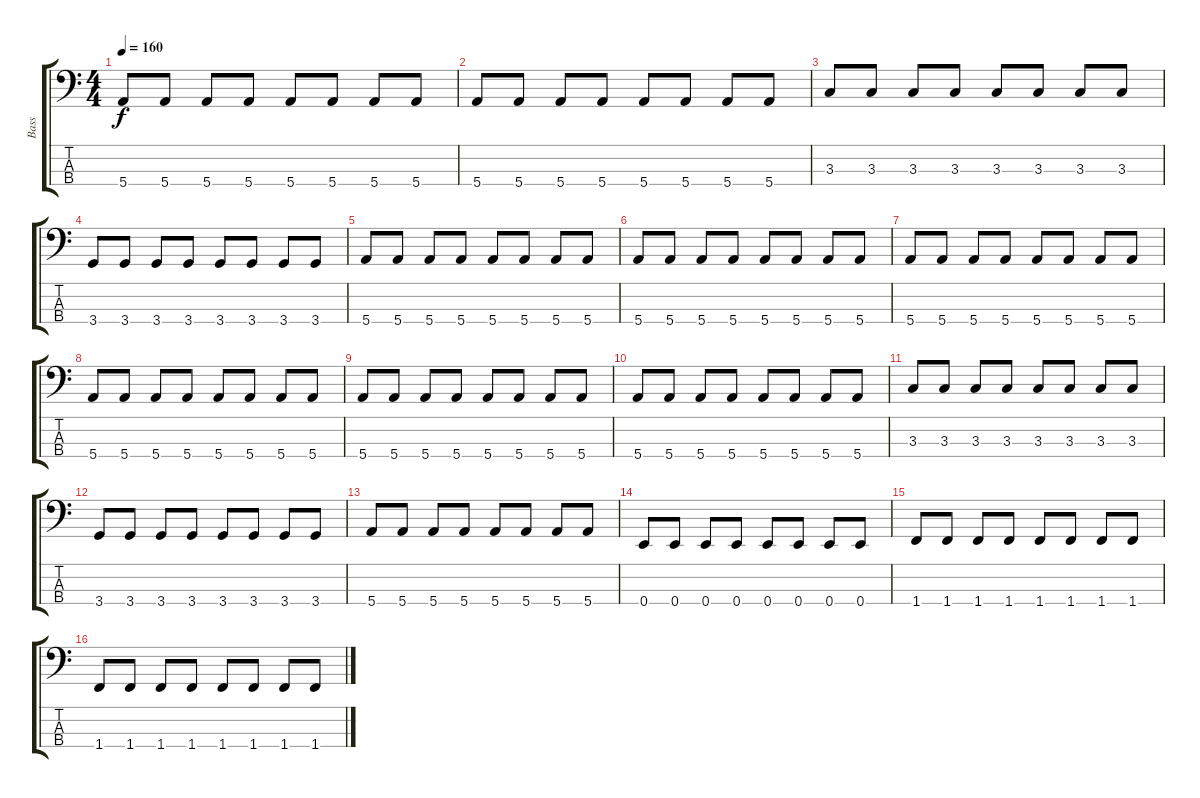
\track ("Bass" "Bass") {instrument electricbassfinger}
\staff {score tabs}
\tuning (G2 D2 A1 E1) {hide}
\ts (4 4)
\tempo 160
\clef f4
\ks c
5.4.8{dy f} 5.4.8 5.4.8 5.4.8 5.4.8 5.4.8 5.4.8 5.4.8 |
5.4.8 5.4.8 5.4.8 5.4.8 5.4.8 5.4.8 5.4.8 5.4.8 |
3.3.8 3.3.8 3.3.8 3.3.8 3.3.8 3.3.8 3.3.8 3.3.8 |
3.4.8 3.4.8 3.4.8 3.4.8 3.4.8 3.4.8 3.4.8 3.4.8 |
5.4.8 5.4.8 5.4.8 5.4.8 5.4.8 5.4.8 5.4.8 5.4.8 |
5.4.8 5.4.8 5.4.8 5.4.8 5.4.8 5.4.8 5.4.8 5.4.8 |
5.4.8 5.4.8 5.4.8 5.4.8 5.4.8 5.4.8 5.4.8 5.4.8 |
5.4.8 5.4.8 5.4.8 5.4.8 5.4.8 5.4.8 5.4.8 5.4.8 |
5.4.8 5.4.8 5.4.8 5.4.8 5.4.8 5.4.8 5.4.8 5.4.8 |
5.4.8 5.4.8 5.4.8 5.4.8 5.4.8 5.4.8 5.4.8 5.4.8 |
3.3.8 3.3.8 3.3.8 3.3.8 3.3.8 3.3.8 3.3.8 3.3.8 |
3.4.8 3.4.8 3.4.8 3.4.8 3.4.8 3.4.8 3.4.8 3.4.8 |
5.4.8 5.4.8 5.4.8 5.4.8 5.4.8 5.4.8 5.4.8 5.4.8 |
0.4.8 0.4.8 0.4.8 0.4.8 0.4.8 0.4.8 0.4.8 0.4.8 |
1.4.8 1.4.8 1.4.8 1.4.8 1.4.8 1.4.8 1.4.8 1.4.8 |
1.4.8 1.4.8 1.4.8 1.4.8 1.4.8 1.4.8 1.4.8 1.4.8
